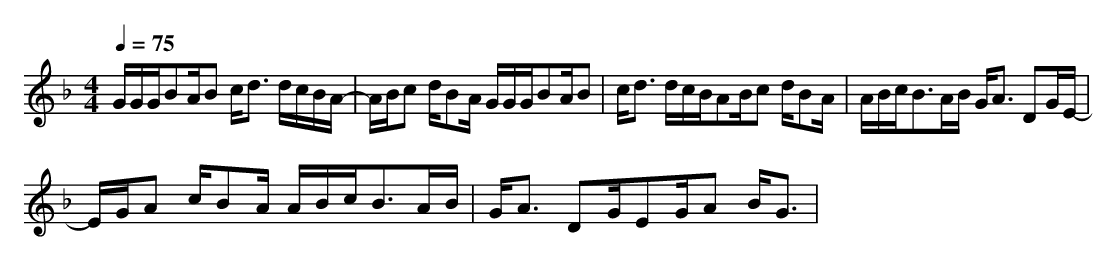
X:1
T:
M: 4/4
L: 1/8
Q:1/4=75
K:F % 1 flats
G/2G/2G/2BA/2B c<d d/2c/2B/2A/2-|A/2B/2c d/2BA/2 G/2G/2G/2BA/2B|c<d d/2c/2B/2AB/2c d/2BA/2|A/2B/2c<BA/2B/2 G<A DG/2E/2-|
E/2G/2A c/2BA/2 A/2B/2c<BA/2B/2|G<A DG/2EG/2A B<G|
